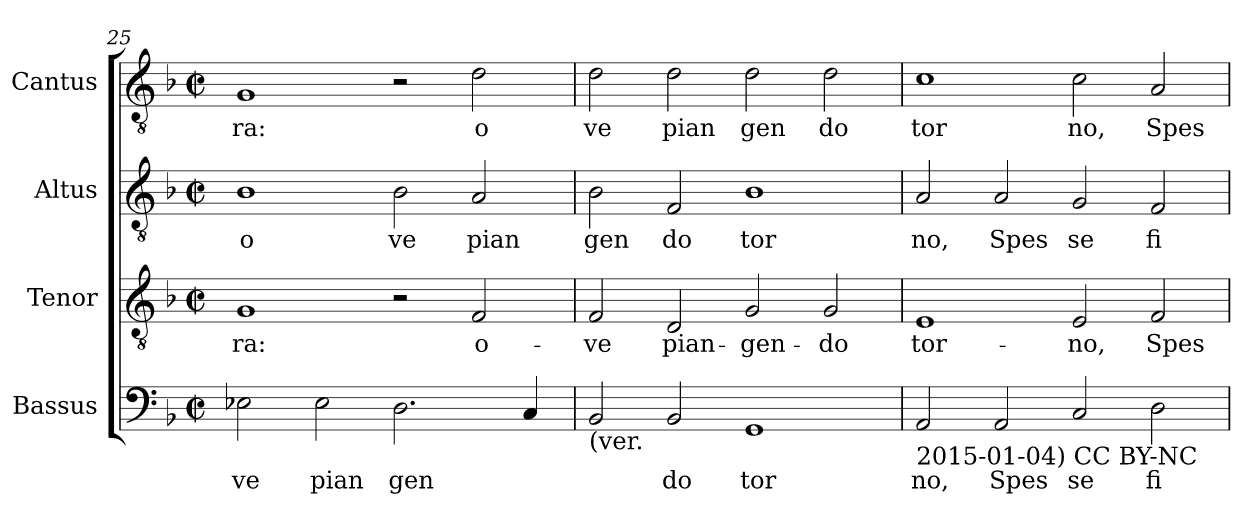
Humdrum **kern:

**kern	**text	**kern	**text	**kern	**text	**kern	**text
*part4	*part4	*part3	*part3	*part2	*part2	*part1	*part1
*staff4	*staff4	*staff3	*staff3	*staff2	*staff2	*staff1	*staff1
*I"Bassus	*	*I"Tenor	*	*I"Altus	*	*I"Cantus	*
*I'Bassus	*	*I'Tenor	*	*I'Altus	*	*I'Cantus	*
*clefF4	*	*clefGv2	*	*clefGv2	*	*clefGv2	*
*k[b-]	*	*k[b-]	*	*k[b-]	*	*k[b-]	*
*F:	*	*F:	*	*F:	*	*F:	*
*M2/2	*	*M2/2	*	*M2/2	*	*M2/2	*
*met(c|)	*	*met(c|)	*	*met(c|)	*	*met(c|)	*
=25	=25	=25	=25	=25	=25	=25	=25
!	!LO:LY:b:cj	!	!LO:LY:b:cj	!	!LO:LY:b:cj	!	!LO:LY:b:cj
2E-X\	ve	1G	-ra:	1B-	o	1G	ra:
!	!LO:LY:b:cj	!	!	!	!	!	!
2E-\	pian	.	.	.	.	.	.
!	!LO:LY:b:cj	!	!	!	!LO:LY:b:cj	!	!
2.D\	gen	2r	.	2B-\	ve	2r	.
!	!	!	!LO:LY:b:cj	!	!LO:LY:b:cj	!	!LO:LY:b:cj
.	.	2F/	o-	2A/	pian	2d\	o
!	!LO:LY:b:cj	!	!	!	!	!	!
4C/	.	.	.	.	.	.	.
=26	=26	=26	=26	=26	=26	=26	=26
!LO:TX:b:t=(ver.	!	!	!	!	!	!	!
!	!LO:LY:b:cj	!	!LO:LY:b:cj	!	!LO:LY:b:cj	!	!LO:LY:b:cj
2BB-/	.	2F/	-ve	2B-\	gen	2d\	ve
!	!LO:LY:b:cj	!	!LO:LY:b:cj	!	!LO:LY:b:cj	!	!LO:LY:b:cj
2BB-/	do	2D/	pian-	2F/	do	2d\	pian
!	!LO:LY:b:cj	!	!LO:LY:b:cj	!	!LO:LY:b:cj	!	!LO:LY:b:cj
1GG	tor	2G/	-gen-	1B-	tor	2d\	gen
!	!	!	!LO:LY:b:cj	!	!	!	!LO:LY:b:cj
.	.	2G/	-do	.	.	2d\	do
=27	=27	=27	=27	=27	=27	=27	=27
!LO:TX:b:t=2015-01-04) CC BY-NC	!	!	!	!	!	!	!
!	!LO:LY:b:cj	!	!LO:LY:b:cj	!	!LO:LY:b:cj	!	!LO:LY:b:cj
2AA/	no,	1E	tor-	2A/	no,	1c	tor
!	!LO:LY:b:cj	!	!	!	!LO:LY:b:cj	!	!
2AA/	Spes	.	.	2A/	Spes	.	.
!	!LO:LY:b:cj	!	!LO:LY:b:cj	!	!LO:LY:b:cj	!	!LO:LY:b:cj
2C/	se	2E/	-no,	2G/	se	2c\	no,
!	!LO:LY:b:cj	!	!LO:LY:b:cj	!	!LO:LY:b:cj	!	!LO:LY:b:cj
2D\	fi	2F/	Spes-	2F/	fi	2A/	Spes
=	=	=	=	=	=	=	=
*-	*-	*-	*-	*-	*-	*-	*-
